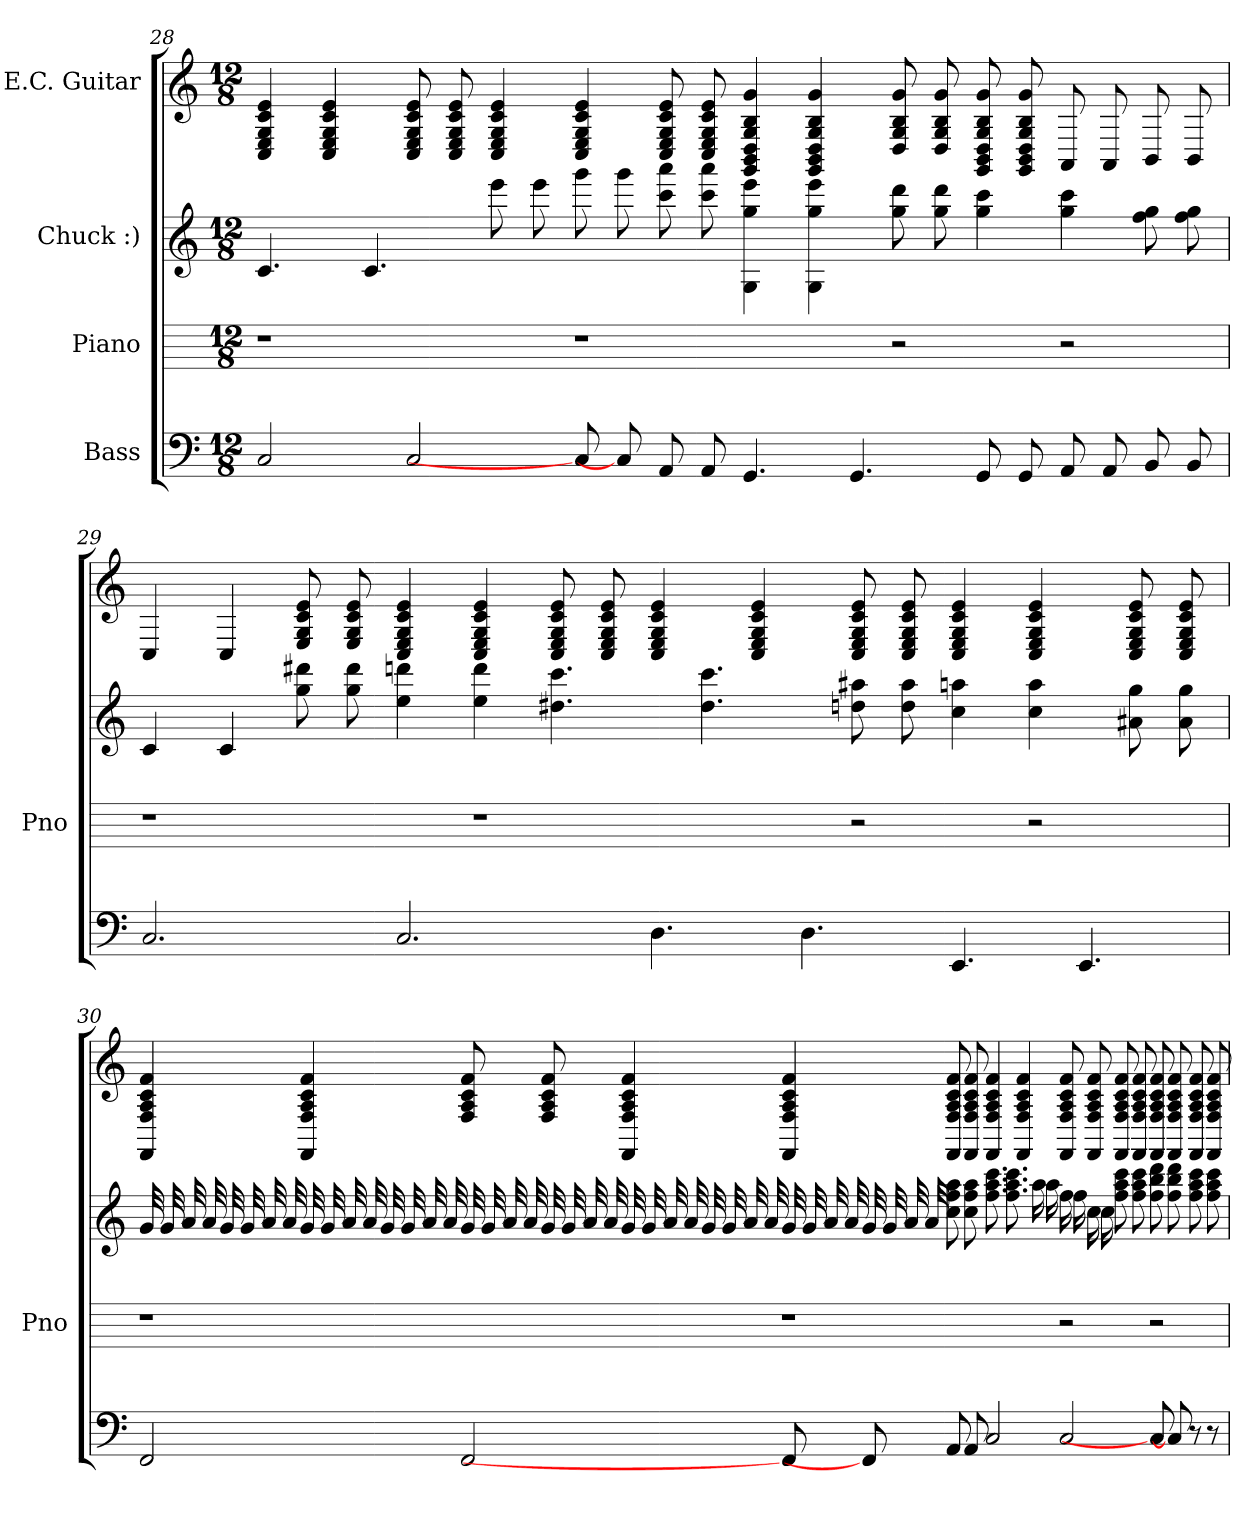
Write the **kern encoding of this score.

**kern	**kern	**kern	**kern
*part4	*part3	*part2	*part1
*staff4	*staff3	*staff2	*staff1
*I"Bass	*I"Piano	*I"Chuck :)	*I"E.C. Guitar
*	*I'Pno	*	*
*	*	*	*
*k[]	*k[]	*k[]	*k[]
*M12/8	*M12/8	*M12/8	*M12/8
=28	=28	=28	=28
2C	1r	4.c	4e 4c 4G 4E 4C
.	.	.	4e 4c 4G 4E 4C
.	.	4.c	.
2C	.	.	8e 8c 8G 8E 8C
.	.	.	8e 8c 8G 8E 8C
.	.	8eee	4e 4c 4G 4E 4C
.	.	8eee	.
8C]	1r	8ggg	4e 4c 4G 4E 4C
8C]	.	8ggg	.
8AA	.	8aaa 8ccc	8e 8c 8G 8E 8C
8AA	.	8aaa 8ccc	8e 8c 8G 8E 8C
4.GG	.	4eee 4gg 4G	4g 4B 4G 4D 4BB 4GG
.	.	4eee 4gg 4G	4g 4B 4G 4D 4BB 4GG
4.GG	.	.	.
.	2r	8ddd 8gg	8g 8B 8G 8D
.	.	8ddd 8gg	8g 8B 8G 8D
8GG	.	4ccc 4gg	8g 8B 8G 8D 8BB 8GG
8GG	.	.	8g 8B 8G 8D 8BB 8GG
8AA	2r	4ccc 4gg	8AA
8AA	.	.	8AA
8BB	.	8gg 8ff	8BB
8BB	.	8gg 8ff	8BB
=29	=29	=29	=29
2.C	1r	4c	4C
.	.	4c	4C
.	.	8ddd# 8gg	8e 8c 8G 8E
.	.	8ddd# 8gg	8e 8c 8G 8E
2.C	.	4ddd 4ee	4e 4c 4G 4E 4C
.	1r	4ddd 4ee	4e 4c 4G 4E 4C
.	.	4.ccc 4.dd#	8e 8c 8G 8E 8C
.	.	.	8e 8c 8G 8E 8C
4.D	.	.	4e 4c 4G 4E 4C
.	.	4.ccc 4.dd#	.
.	.	.	4e 4c 4G 4E 4C
4.D	.	.	.
.	2r	8aa# 8dd	8e 8c 8G 8E 8C
.	.	8aa# 8dd	8e 8c 8G 8E 8C
4.EE	.	4aa 4cc	4e 4c 4G 4E 4C
.	2r	4aa 4cc	4e 4c 4G 4E 4C
4.EE	.	.	.
.	.	8gg 8a#	8e 8c 8G 8E 8C
.	.	8gg 8a#	8e 8c 8G 8E 8C
=30	=30	=30	=30
2FF	1r	32g	4f 4c 4A 4F 4FF
.	.	32g	.
.	.	32a	.
.	.	32a	.
.	.	32g	.
.	.	32g	.
.	.	32a	.
.	.	32a	.
.	.	32g	4f 4c 4A 4F 4FF
.	.	32g	.
.	.	32a	.
.	.	32a	.
.	.	32g	.
.	.	32g	.
.	.	32a	.
.	.	32a	.
2FF	.	32g	8f 8c 8A 8F
.	.	32g	.
.	.	32a	.
.	.	32a	.
.	.	32g	8f 8c 8A 8F
.	.	32g	.
.	.	32a	.
.	.	32a	.
.	.	32g	4f 4c 4A 4F 4FF
.	.	32g	.
.	.	32a	.
.	.	32a	.
.	.	32g	.
.	.	32g	.
.	.	32a	.
.	.	32a	.
8FF]	1r	32g	4f 4c 4A 4F 4FF
.	.	32g	.
.	.	32a	.
.	.	32a	.
8FF]	.	32g	.
.	.	32g	.
.	.	32a	.
.	.	32a	.
8AA	.	8aa 8ff 8cc	8f 8c 8A 8F 8FF
8AA	.	8aa 8ff 8cc	8f 8c 8A 8F 8FF
2C	.	8.ccc 8.aa 8.ff	4f 4c 4A 4F 4FF
.	.	8.ccc 8.aa 8.ff	.
.	.	.	4f 4c 4A 4F 4FF
.	.	16aa	.
.	.	16aa	.
2C	2r	16ff	8f 8c 8A 8F 8FF
.	.	16ff	.
.	.	16cc	8f 8c 8A 8F 8FF
.	.	16cc	.
.	.	8ccc 8aa 8ff	8f 8c 8A 8F 8FF
.	.	8ccc 8aa 8ff	8f 8c 8A 8F 8FF
8C]	2r	8ddd 8bb 8ff	8f 8c 8A 8F 8FF
8C]	.	8ddd 8bb 8ff	8f 8c 8A 8F 8FF
8r	.	8ccc 8aa 8ff	8f 8c 8A 8F 8FF
8r	.	8ccc 8aa 8ff	8f 8c 8A 8F 8FF
=	=	=	=
*-	*-	*-	*-
